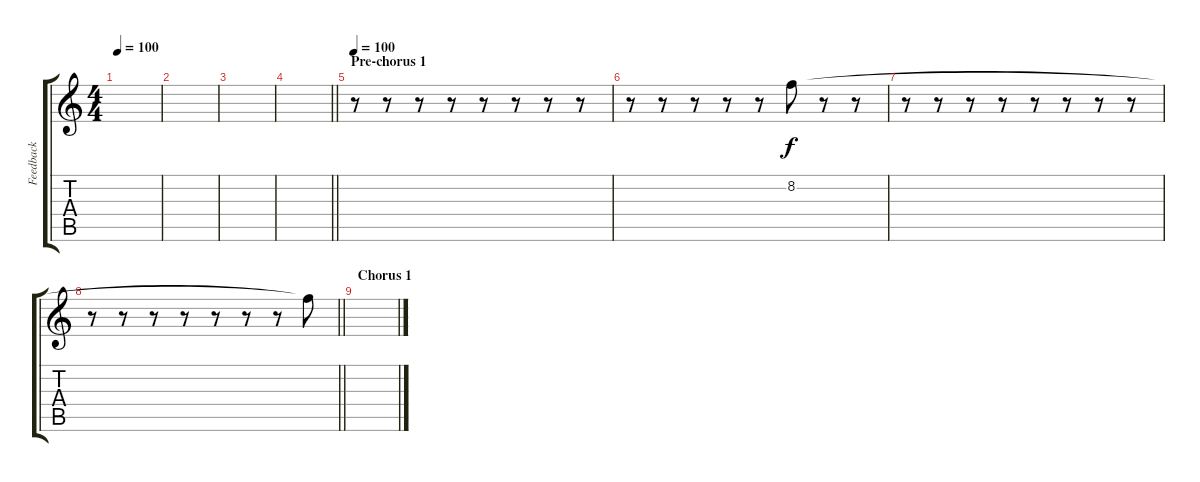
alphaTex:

\track ("Feedback" "Feedback") {instrument distortionguitar}
\staff {score tabs}
\tuning (D4 A3 F3 C3 G2 C2) {hide}
\ts (4 4)
\tempo 100
\clef g2
\ks c
|
|
|
\barLineRight lightlight
|
\section ("" "Pre-chorus 1")
\tempo 100
r.8 r.8 r.8 r.8 r.8 r.8 r.8 r.8 |
r.8 r.8 r.8 r.8 r.8 8.2.8{volume 14} r.8 r.8 |
r.8 r.8 r.8 r.8 r.8 r.8 r.8 r.8 |
\barLineRight lightlight
r.8 r.8 r.8 r.8 r.8 r.8 r.8 8.2{t}.8 |
\section ("" "Chorus 1")
